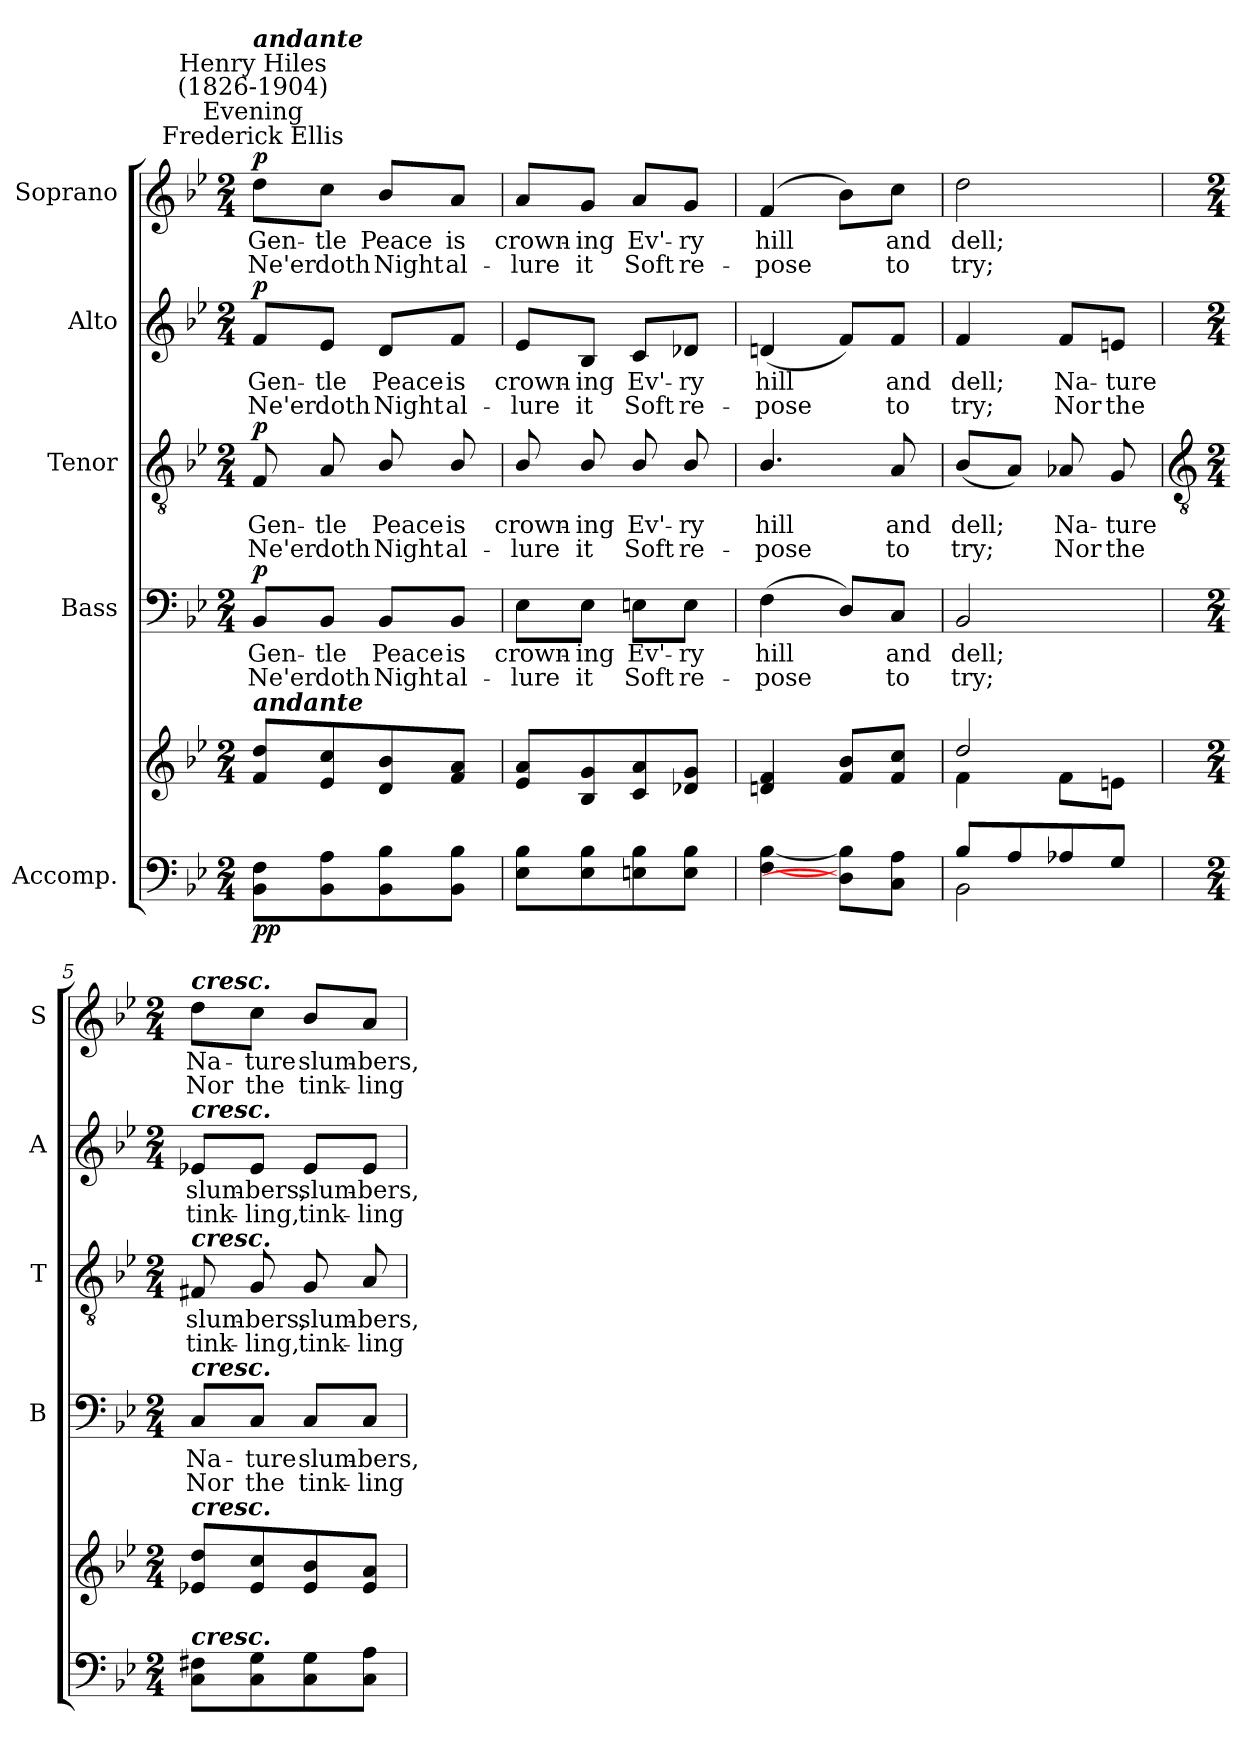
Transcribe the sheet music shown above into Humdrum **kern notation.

**kern	**kern	**dynam	**kern	**text	**text	**dynam	**kern	**text	**text	**dynam	**kern	**text	**text	**dynam	**kern	**text	**text	**dynam
*part5	*part5	*part5	*part4	*part4	*part4	*part4	*part3	*part3	*part3	*part3	*part2	*part2	*part2	*part2	*part1	*part1	*part1	*part1
*staff6	*staff5	*staff5/6	*staff4	*staff4	*staff4	*staff4	*staff3	*staff3	*staff3	*staff3	*staff2	*staff2	*staff2	*staff2	*staff1	*staff1	*staff1	*staff1
*I"Accomp.	*	*	*I"Bass	*	*	*	*I"Tenor	*	*	*	*I"Alto	*	*	*	*I"Soprano	*	*	*
*	*	*	*I'B	*	*	*	*I'T	*	*	*	*I'A	*	*	*	*I'S	*	*	*
*clefF4	*clefG2	*	*clefF4	*	*	*	*clefGv2	*	*	*	*clefG2	*	*	*	*clefG2	*	*	*
*k[b-e-]	*k[b-e-]	*	*k[b-e-]	*	*	*	*k[b-e-]	*	*	*	*k[b-e-]	*	*	*	*k[b-e-]	*	*	*
*B-:	*B-:	*	*B-:	*	*	*	*B-:	*	*	*	*B-:	*	*	*	*B-:	*	*	*
*M2/4	*M2/4	*	*M2/4	*	*	*	*M2/4	*	*	*	*M2/4	*	*	*	*M2/4	*	*	*
*MM54	*MM54	*	*MM54	*	*	*	*MM54	*	*	*	*MM54	*	*	*	*MM54	*	*	*
=1	=1	=1	=1	=1	=1	=1	=1	=1	=1	=1	=1	=1	=1	=1	=1	=1	=1	=1
*	*^	*	*	*	*	*	*	*	*	*	*	*	*	*	*	*	*	*
!	!	!	!	!	!	!	!	!	!	!	!	!	!	!	!	!LO:TX:a:cj:t=Frederick Ellis	!	!	!
!	!	!	!	!	!	!	!	!	!	!	!	!	!	!	!	!LO:TX:a:cj:t=Evening	!	!	!
!	!	!	!	!	!	!	!	!	!	!	!	!	!	!	!	!LO:TX:a:cj:t=Henry Hiles\n(1826-1904)	!	!	!
!	!	!	!	!	!	!	!	!	!	!	!	!	!	!	!	!LO:TX:a:Bi:t=andante	!	!	!
!	!LO:TX:a:Bi:t=andante	!	!	!	!	!	!	!	!	!	!	!	!	!	!	!	!	!	!
!LO:N:vis=1	!	!LO:N:vis=1	!LO:DY:b=2	!	!LO:LY:b	!LO:LY:b	!	!	!LO:LY:b	!LO:LY:b	!	!	!LO:LY:b	!LO:LY:b	!	!	!LO:LY:b	!LO:LY:b	!
*^	*	*	*	*	*	*	*	*	*	*	*	*	*	*	*	*	*	*	*
!	!	!	!	!LO:DY:n=1:b	!	!	!	!LO:DY:b	!	!	!	!LO:DY:b	!	!	!	!LO:DY:b	!	!	!	!LO:DY:b
2ryy	8BB-\ 8F\L	8f\ 8dd\L	2ryy	p p	8BB-/L	Gen-	-Ne'er	p	8F	Gen-	-Ne'er	p	8f/L	Gen-	-Ne'er	p	8dd\L	Gen-	-Ne'er	p
!	!	!	!	!	!	!LO:LY:b	!LO:LY:b	!	!	!LO:LY:b	!LO:LY:b	!	!	!LO:LY:b	!LO:LY:b	!	!	!LO:LY:b	!LO:LY:b	!
.	8BB-\ 8A\	8e-/ 8cc/	.	.	8BB-/J	tle	doth	.	8A	tle	doth	.	8e-/J	tle	doth	.	8cc\J	tle	doth	.
!	!	!	!	!	!	!LO:LY:b	!LO:LY:b	!	!	!LO:LY:b	!LO:LY:b	!	!	!LO:LY:b	!LO:LY:b	!	!	!LO:LY:b	!LO:LY:b	!
.	8BB-\ 8B-\	8d/ 8b-/	.	.	8BB-/L	Peace	Night	.	8B-/	Peace	Night	.	8d/L	Peace	Night	.	8b-/L	Peace	Night	.
!	!	!	!	!	!	!LO:LY:b	!LO:LY:b	!	!	!LO:LY:b	!LO:LY:b	!	!	!LO:LY:b	!LO:LY:b	!	!	!LO:LY:b	!LO:LY:b	!
.	8BB-\ 8B-\J	8f/ 8a/J	.	.	8BB-/J	is	al-	.	8B-/	is	al-	.	8f/J	is	al-	.	8a/J	is	al-	.
=2	=2	=2	=2	=2	=2	=2	=2	=2	=2	=2	=2	=2	=2	=2	=2	=2	=2	=2	=2	=2
!	!	!	!	!	!	!LO:LY:b	!LO:LY:b	!	!	!LO:LY:b	!LO:LY:b	!	!	!LO:LY:b	!LO:LY:b	!	!	!LO:LY:b	!LO:LY:b	!
2ryy	8E-\ 8B-\L	8e-/ 8a/L	2ryy	.	8E-\L	-crown-	-lure	.	8B-/	-crown-	-lure	.	8e-/L	-crown-	-lure	.	8a/L	-crown-	-lure	.
!	!	!	!	!	!	!LO:LY:b	!LO:LY:b	!	!	!LO:LY:b	!LO:LY:b	!	!	!LO:LY:b	!LO:LY:b	!	!	!LO:LY:b	!LO:LY:b	!
.	8E-\ 8B-\	8B-/ 8g/	.	.	8E-\J	ing	it	.	8B-/	ing	it	.	8B-/J	ing	it	.	8g/J	ing	it	.
!	!	!	!	!	!	!LO:LY:b	!LO:LY:b	!	!	!LO:LY:b	!LO:LY:b	!	!	!LO:LY:b	!LO:LY:b	!	!	!LO:LY:b	!LO:LY:b	!
.	8En\ 8B-\	8c/ 8a/	.	.	8En\L	Ev'-	-Soft	.	8B-/	Ev'-	-Soft	.	8c/L	Ev'-	-Soft	.	8a/L	Ev'-	-Soft	.
!	!	!	!	!	!	!LO:LY:b	!LO:LY:b	!	!	!LO:LY:b	!LO:LY:b	!	!	!LO:LY:b	!LO:LY:b	!	!	!LO:LY:b	!LO:LY:b	!
.	8E\ 8B-\J	8d-X/ 8g/J	.	.	8E\J	ry	re-	.	8B-/	ry	re-	.	8d-X/J	ry	re-	.	8g/J	ry	re-	.
=3	=3	=3	=3	=3	=3	=3	=3	=3	=3	=3	=3	=3	=3	=3	=3	=3	=3	=3	=3	=3
!LO:N:vis=1	!	!	!	!	!	!LO:LY:b	!LO:LY:b	!	!	!LO:LY:b	!LO:LY:b	!	!	!LO:LY:b	!LO:LY:b	!	!	!LO:LY:b	!LO:LY:b	!
2ryy	[4F\ [4B-\	4dn/ 4f/	2ryy	.	(<4F	-hill	pose	.	4.B-/	-hill	pose	.	(<4dn	-hill	pose	.	(<4f	-hill	pose	.
.	8D\] 8B-\]L	8f/ 8b-/L	.	.	8D/L)	.	.	.	.	.	.	.	8f/L)	.	.	.	8b-\L)	.	.	.
!	!	!	!	!	!	!LO:LY:b	!LO:LY:b	!	!	!LO:LY:b	!LO:LY:b	!	!	!LO:LY:b	!LO:LY:b	!	!	!LO:LY:b	!LO:LY:b	!
.	8C\ 8A\J	8f/ 8cc/J	.	.	8C/J	and	to	.	8A	and	to	.	8f/J	and	to	.	8cc\J	and	to	.
=4	=4	=4	=4	=4	=4	=4	=4	=4	=4	=4	=4	=4	=4	=4	=4	=4	=4	=4	=4	=4
!	!	!	!	!	!	!LO:LY:b	!LO:LY:b	!	!	!LO:LY:b	!LO:LY:b	!	!	!LO:LY:b	!LO:LY:b	!	!	!LO:LY:b	!LO:LY:b	!
8B-/L	2BB-\	2dd/	4f\	.	2BB-	dell;	try;	.	(<8B-/L	dell;	try;	.	4f	dell;	try;	.	2dd	dell;	try;	.
8A/	.	.	.	.	.	.	.	.	8AJ)	.	.	.	.	.	.	.	.	.	.	.
!	!	!	!	!	!	!	!	!	!	!LO:LY:b	!LO:LY:b	!	!	!LO:LY:b	!LO:LY:b	!	!	!	!	!
8A-X/	.	.	8f\L	.	.	.	.	.	8A-X	Na-	-Nor	.	8f/L	Na-	-Nor	.	.	.	.	.
!	!	!	!	!	!	!	!	!	!	!LO:LY:b	!LO:LY:b	!	!	!LO:LY:b	!LO:LY:b	!	!	!	!	!
8G/J	.	.	8en\J	.	.	.	.	.	8G	ture	the	.	8en/J	ture	the	.	.	.	.	.
!!LO:LB:g=z
=5	=5	=5	=5	=5	=5	=5	=5	=5	=5	=5	=5	=5	=5	=5	=5	=5	=5	=5	=5	=5
*	*	*	*	*	*	*	*	*	*clefGv2	*	*	*	*	*	*	*	*	*	*	*
*M2/4	*	*M2/4	*	*	*M2/4	*	*	*	*M2/4	*	*	*	*M2/4	*	*	*	*M2/4	*	*	*
!	!	!	!	!	!	!	!	!	!	!	!	!	!	!	!	!	!LO:TX:a:Bi:t=cresc.	!	!	!
!	!	!	!	!	!	!	!	!	!	!	!	!	!LO:TX:a:Bi:t=cresc.	!	!	!	!	!	!	!
!	!	!	!	!	!	!	!	!	!LO:TX:a:Bi:t=cresc.	!	!	!	!	!	!	!	!	!	!	!
!	!	!	!	!	!LO:TX:a:Bi:t=cresc.	!	!	!	!	!	!	!	!	!	!	!	!	!	!	!
!	!	!LO:TX:a:Bi:t=cresc.	!	!	!	!	!	!	!	!	!	!	!	!	!	!	!	!	!	!
!LO:TX:a:Bi:t=cresc.	!	!	!	!	!	!	!	!	!	!	!	!	!	!	!	!	!	!	!	!
!LO:N:vis=1	!	!	!LO:N:vis=1	!	!	!LO:LY:b	!LO:LY:b	!	!	!LO:LY:b	!LO:LY:b	!	!	!LO:LY:b	!LO:LY:b	!	!	!LO:LY:b	!LO:LY:b	!
2ryy	8C\ 8F#X\L	8e-X/ 8dd/L	2ryy	.	8C/L	Na-	-Nor	.	8F#X	slum-	-tink-	.	8e-X/L	slum-	-tink-	.	8dd\L	Na-	-Nor	.
!	!	!	!	!	!	!LO:LY:b	!LO:LY:b	!	!	!LO:LY:b	!LO:LY:b	!	!	!LO:LY:b	!LO:LY:b	!	!	!LO:LY:b	!LO:LY:b	!
.	8C\ 8G\	8e-/ 8cc/	.	.	8C/J	ture	the	.	8G	-bers,	ling,	.	8e-/J	-bers,	ling,	.	8cc\J	ture	the	.
!	!	!	!	!	!	!LO:LY:b	!LO:LY:b	!	!	!LO:LY:b	!LO:LY:b	!	!	!LO:LY:b	!LO:LY:b	!	!	!LO:LY:b	!LO:LY:b	!
.	8C\ 8G\	8e-/ 8b-/	.	.	8C/L	slum-	-tink-	.	8G	slum-	-tink-	.	8e-/L	slum-	-tink-	.	8b-/L	slum-	-tink-	.
!	!	!	!	!	!	!LO:LY:b	!LO:LY:b	!	!	!LO:LY:b	!LO:LY:b	!	!	!LO:LY:b	!LO:LY:b	!	!	!LO:LY:b	!LO:LY:b	!
.	8C\ 8A\J	8e-/ 8a/J	.	.	8C/J	-bers,	ling	.	8A	-bers,	ling	.	8e-/J	-bers,	ling	.	8a/J	-bers,	ling	.
*v	*v	*	*	*	*	*	*	*	*	*	*	*	*	*	*	*	*	*	*	*
*	*v	*v	*	*	*	*	*	*	*	*	*	*	*	*	*	*	*	*	*
=	=	=	=	=	=	=	=	=	=	=	=	=	=	=	=	=	=	=
*-	*-	*-	*-	*-	*-	*-	*-	*-	*-	*-	*-	*-	*-	*-	*-	*-	*-	*-
